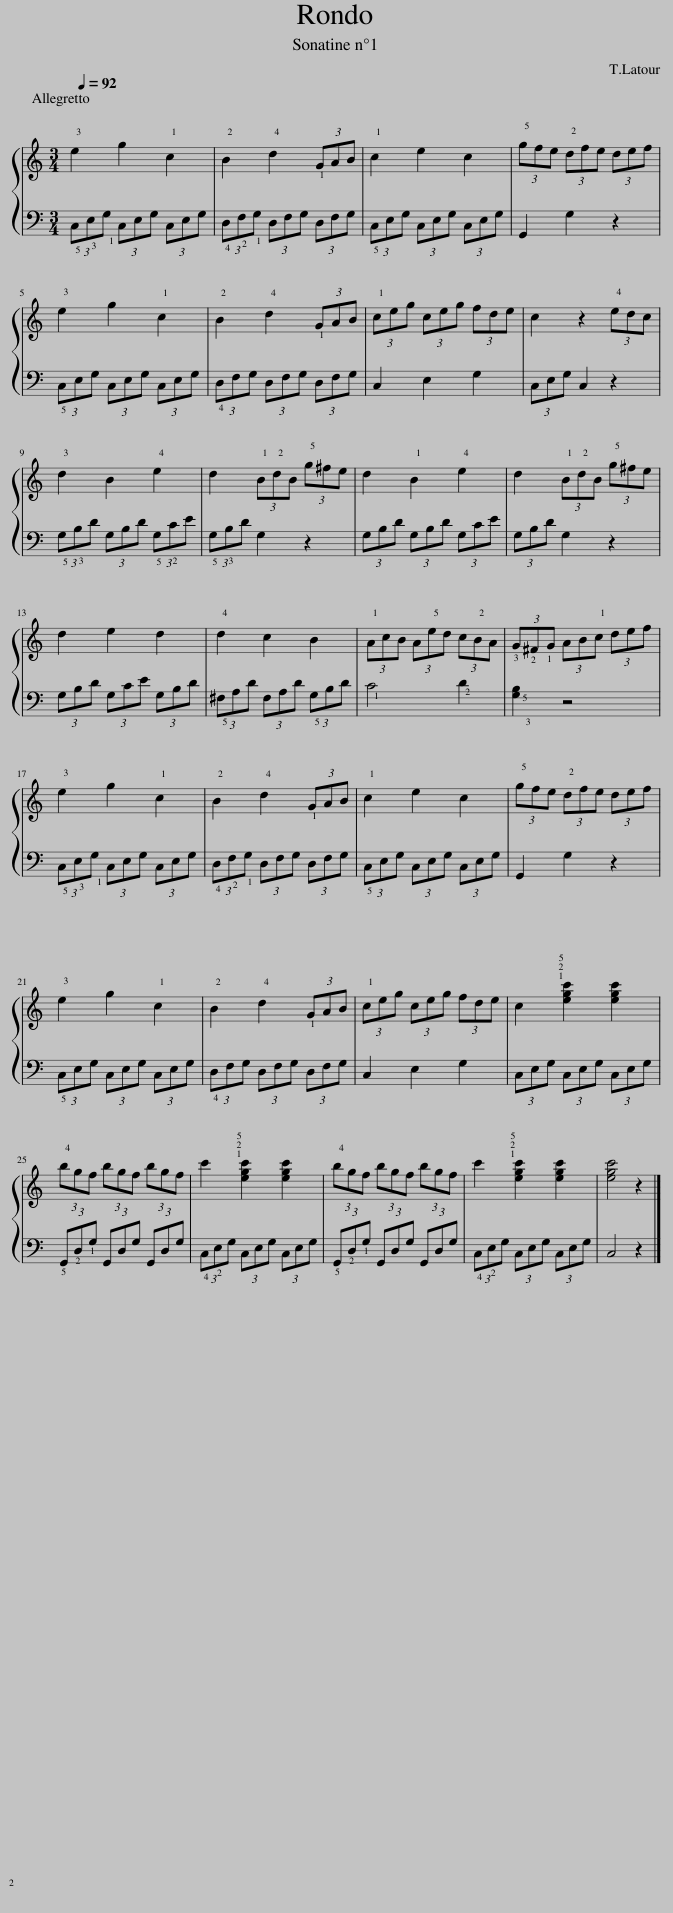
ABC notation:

X:1
%%score { 1 | 2 }
L:1/8
Q:1/4=92
M:3/4
I:linebreak $
K:C
V:1 treble
V:2 bass
V:1
 !3!e2 g2 !1!c2 | !2!B2 !4!d2 (3!1!GAB | !1!c2 e2 c2 | (3!5!gfe (3!2!dfe (3def |$ !3!e2 g2 !1!c2 | %5
 !2!B2 !4!d2 (3!1!GAB | (3!1!ceg (3ceg (3fde | c2 z2 (3!4!edc |$ !3!d2 B2 !4!e2 | d2 (3!1!B!2!dB (3!5!g^fe | %10
 d2 !1!B2 !4!e2 | d2 (3!1!B!2!dB (3!5!g^fe |$ d2 e2 d2 | !4!d2 c2 B2 | (3!1!AcB (3A!5!ed (3c!2!BA | %15
 (3!3!G!2!^F!1!G (3AB!1!c (3def |$ !3!e2 g2 !1!c2 | !2!B2 !4!d2 (3!1!GAB | !1!c2 e2 c2 | (3!5!gfe (3!2!dfe (3def |$ %20
 !3!e2 g2 !1!c2 | !2!B2 !4!d2 (3!1!GAB | (3!1!ceg (3ceg (3fde | c2 !1!!2!!5![egc']2 [egc']2 |$ (3!4!bgf (3bgf (3bgf | %25
 c'2 !1!!2!!5![egc']2 [egc']2 | (3!4!bgf (3bgf (3bgf | c'2 !1!!2!!5![egc']2 [egc']2 | [egc']4 z2 |] %29
V:2
 (3!5!C,!3!E,!1!G, (3C,E,G, (3C,E,G, | (3!4!D,!2!F,!1!G, (3D,F,G, (3D,F,G, | (3!5!C,E,G, (3C,E,G, (3C,E,G, | G,,2 G,2 z2 |$ (3!5!C,E,G, (3C,E,G, (3C,E,G, | %5
 (3!4!D,F,G, (3D,F,G, (3D,F,G, | C,2 E,2 G,2 | (3C,E,G, C,2 z2 |$ (3!5!G,!3!B,D (3G,B,D (3!5!G,!2!CE | (3!5!G,!3!B,D G,2 z2 | %10
 (3G,B,D (3G,B,D (3G,CE | (3G,B,D G,2 z2 |$ (3G,B,D (3G,CE (3G,B,D | (3!5!^F,A,D (3F,A,D (3!5!G,B,D | !1!C4 !2!D2 | %15
 !5!!3![G,B,]2 z4 |$ (3!5!C,!3!E,!1!G, (3C,E,G, (3C,E,G, | (3!4!D,!2!F,!1!G, (3D,F,G, (3D,F,G, | (3!5!C,E,G, (3C,E,G, (3C,E,G, | G,,2 G,2 z2 |$ %20
 (3!5!C,E,G, (3C,E,G, (3C,E,G, | (3!4!D,F,G, (3D,F,G, (3D,F,G, | C,2 E,2 G,2 | (3C,E,G, (3C,E,G, (3C,E,G, |$ (3!5!G,,!2!D,!1!G, (3G,,D,G, (3G,,D,G, | %25
 (3!4!C,!2!E,G, (3C,E,G, (3C,E,G, | (3!5!G,,!2!D,!1!G, (3G,,D,G, (3G,,D,G, | (3!4!C,!2!E,G, (3C,E,G, (3C,E,G, | C,4 z2 |] %29
